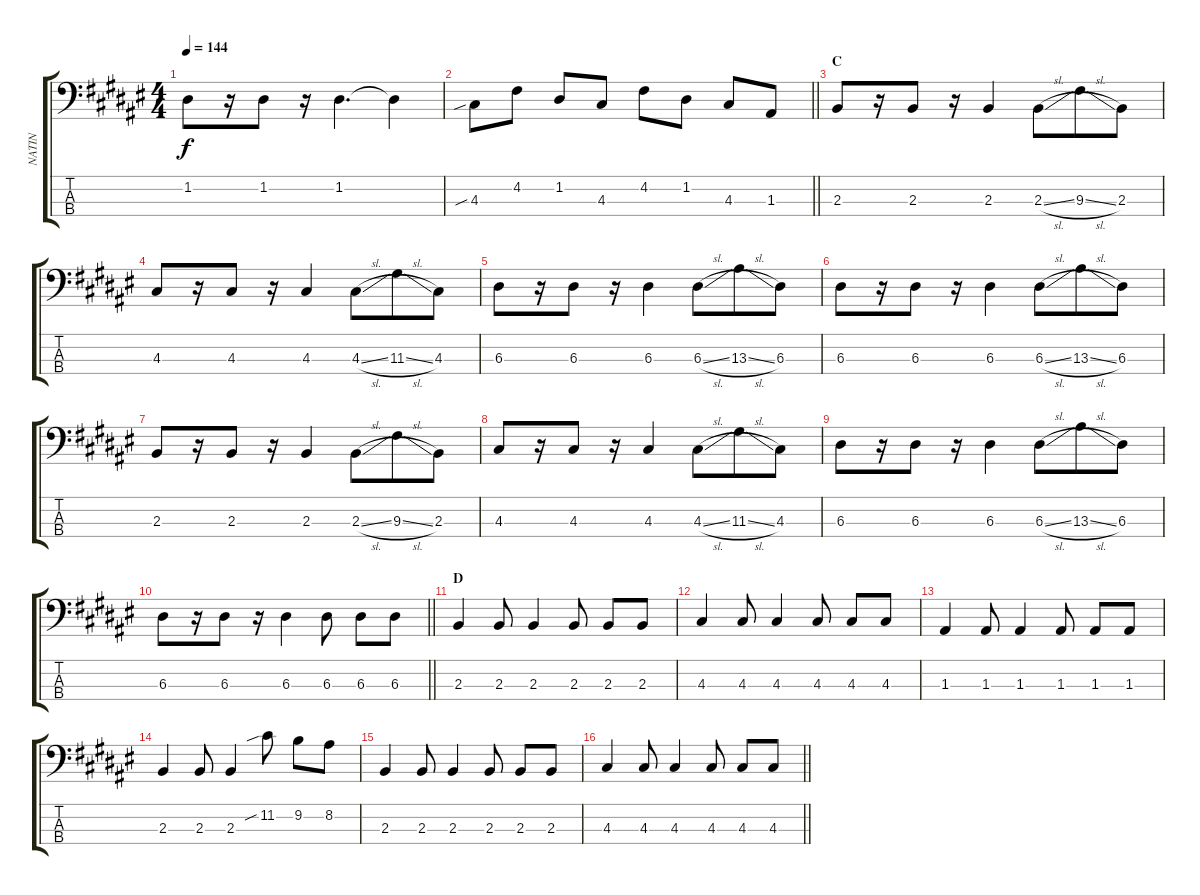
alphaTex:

\track ("NATIN" "NATIN") {instrument electricbassfinger}
\staff {score tabs}
\tuning (G2 D2 A1 E1) {hide}
\ts (4 4)
\tempo 144
\clef f4
\ks d#minor
1.2.8{dy f} r.16 1.2.8 r.16 1.2.4{d} 1.2{t}.4 |
\barLineRight lightlight
4.3{sib}.8 4.2.8 1.2.8 4.3.8 4.2.8 1.2.8 4.3.8 1.3.8 |
\section ("" "C")
2.3.8 r.16 2.3.8 r.16 2.3.4 2.3{sl}.8{beam merge} 9.3{sl}.8 2.3.8 |
4.3.8 r.16 4.3.8 r.16 4.3.4 4.3{sl}.8{beam merge} 11.3{sl}.8 4.3.8 |
6.3.8 r.16 6.3.8 r.16 6.3.4 6.3{sl}.8{beam merge} 13.3{sl}.8 6.3.8 |
6.3.8 r.16 6.3.8 r.16 6.3.4 6.3{sl}.8{beam merge} 13.3{sl}.8 6.3.8 |
2.3.8 r.16 2.3.8 r.16 2.3.4 2.3{sl}.8{beam merge} 9.3{sl}.8 2.3.8 |
4.3.8 r.16 4.3.8 r.16 4.3.4 4.3{sl}.8{beam merge} 11.3{sl}.8 4.3.8 |
6.3.8 r.16 6.3.8 r.16 6.3.4 6.3{sl}.8{beam merge} 13.3{sl}.8 6.3.8 |
\barLineRight lightlight
6.3.8 r.16 6.3.8 r.16 6.3.4 6.3.8 6.3.8 6.3.8 |
\section ("" "D")
2.3.4 2.3.8 2.3.4 2.3.8 2.3.8 2.3.8 |
4.3.4 4.3.8 4.3.4 4.3.8 4.3.8 4.3.8 |
1.3.4 1.3.8 1.3.4 1.3.8 1.3.8 1.3.8 |
2.3.4 2.3.8 2.3.4 11.2{sib}.8 9.2.8 8.2.8 |
2.3.4 2.3.8 2.3.4 2.3.8 2.3.8 2.3.8 |
\barLineRight lightlight
4.3.4 4.3.8 4.3.4 4.3.8 4.3.8 4.3.8
